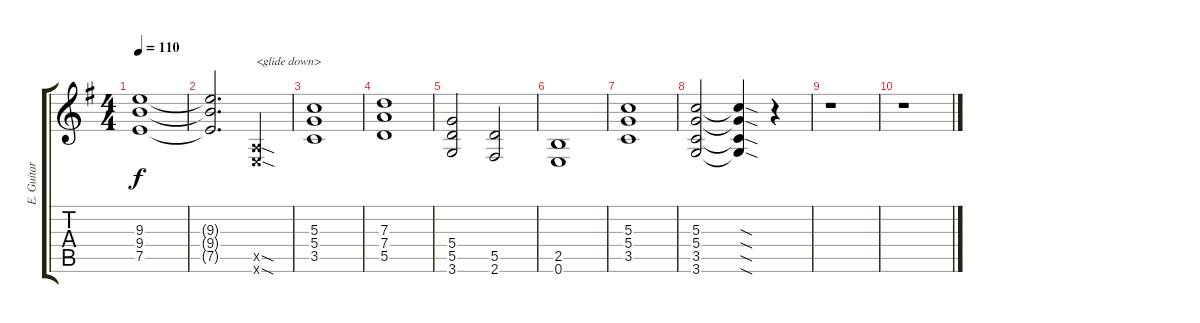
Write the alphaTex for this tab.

\track ("E. Guitar II" "E. Guitar ") {instrument overdrivenguitar}
\staff {score tabs}
\tuning (E4 B3 G3 D3 A2 E2) {hide}
\ts (4 4)
\tempo 110
\clef g2
\ks g
(9.3 9.4 7.5).1{dy f} |
(9.3{t} 9.4{t} 7.5{t}).2{d} (0.5{sod x} 0.6{sod x}).4{txt "<glide down>"} |
(5.3 5.4 3.5).1 |
(7.3 7.4 5.5).1 |
(5.4 5.5 3.6).2 (5.5 2.6).2 |
(2.5 0.6).1 |
(5.3 5.4 3.5).1 |
(5.3 5.4 3.5 3.6).2 (5.3{sod t} 5.4{sod t} 3.5{sod t} 3.6{sod t}).4 r.4 |
r.1 |
r.1
